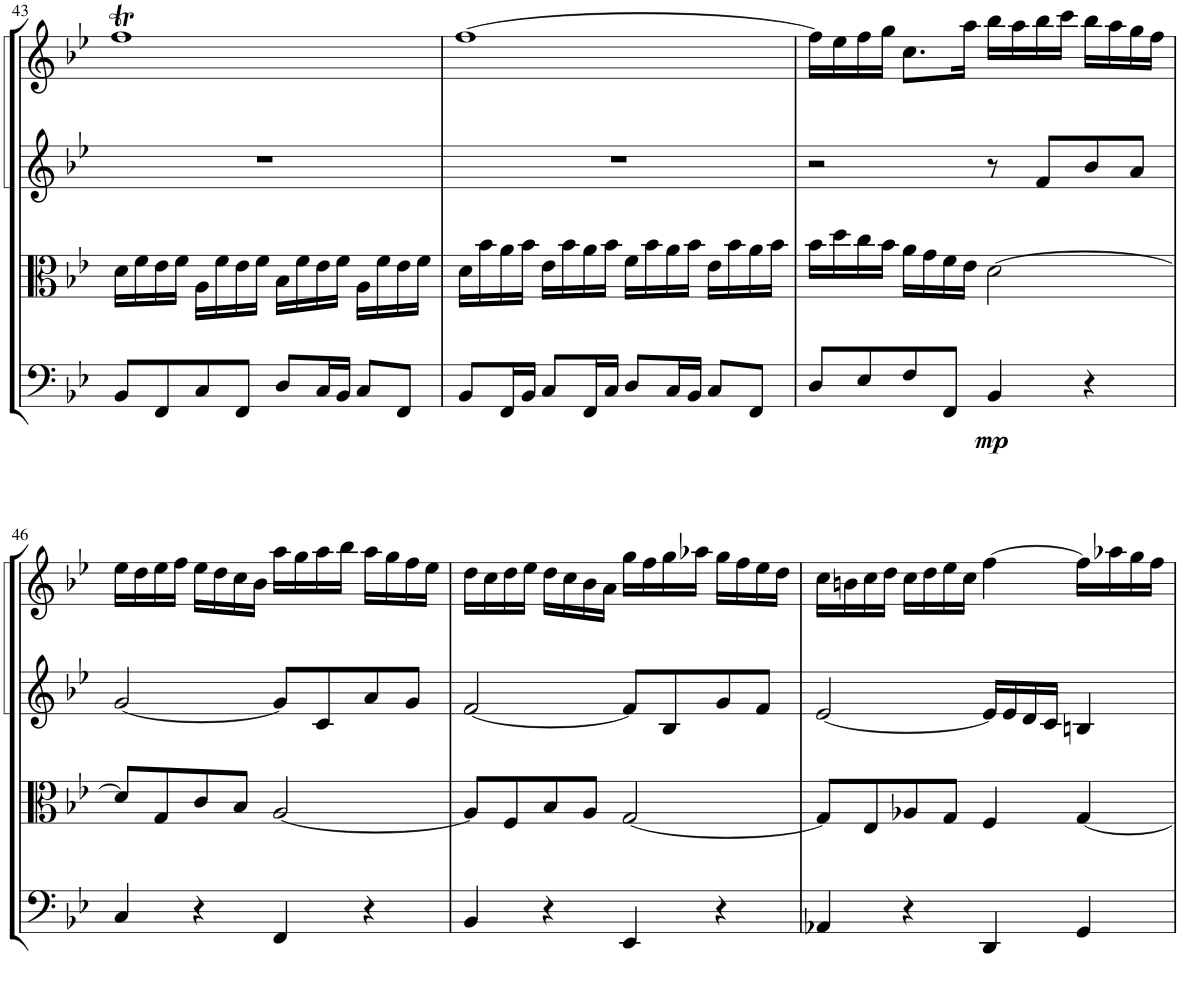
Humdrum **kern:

**kern	**dynam	**kern	**kern	**kern
*part4	*part4	*part3	*part2	*part1
*staff4	*staff4	*staff3	*staff2	*staff1
*I"Violoncello	*	*I"Viola	*I"Violin II	*I"Violin I
*I'Vc	*	*I'Vla	*I'Vln	*I'Vln
!!LO:PB:g=z
*clefF4	*	*clefC3	*clefG2	*clefG2
*k[b-e-]	*	*k[b-e-]	*k[b-e-]	*k[b-e-]
*M4/4	*	*M4/4	*M4/4	*M4/4
*met(c)	*	*met(c)	*met(c)	*met(c)
=43	=43	=43	=43	=43
8BB-/L	.	16d\LL	1r	1ffT
.	.	16f\	.	.
8FF/	.	16e-\	.	.
.	.	16f\JJ	.	.
8C/	.	16A\LL	.	.
.	.	16f\	.	.
8FF/J	.	16e-\	.	.
.	.	16f\JJ	.	.
8D/L	.	16B-\LL	.	.
.	.	16f\	.	.
16C/L	.	16e-\	.	.
16BB-/JJ	.	16f\JJ	.	.
8C/L	.	16A\LL	.	.
.	.	16f\	.	.
8FF/J	.	16e-\	.	.
.	.	16f\JJ	.	.
=44	=44	=44	=44	=44
8BB-/L	.	16d\LL	1r	[1ff
.	.	16b-\	.	.
16FF/L	.	16a\	.	.
16BB-/JJ	.	16b-\JJ	.	.
8C/L	.	16e-\LL	.	.
.	.	16b-\	.	.
16FF/L	.	16a\	.	.
16C/JJ	.	16b-\JJ	.	.
8D/L	.	16f\LL	.	.
.	.	16b-\	.	.
16C/L	.	16a\	.	.
16BB-/JJ	.	16b-\JJ	.	.
8C/L	.	16e-\LL	.	.
.	.	16b-\	.	.
8FF/J	.	16a\	.	.
.	.	16b-\JJ	.	.
=45	=45	=45	=45	=45
8D/L	.	16b-\LL	2r	16ff\LL]
.	.	16dd\	.	16ee-\
8E-/	.	16cc\	.	16ff\
.	.	16b-\JJ	.	16gg\JJ
8F/	.	16a\LL	.	8.cc\L
.	.	16g\	.	.
8FF/J	.	16f\	.	.
.	.	16e-\JJ	.	16aa\Jk
!	!LO:DY:b	!	!	!
4BB-/	mp	[2d\	8r	16bb-\LL
.	.	.	.	16aa\
.	.	.	8f/L	16bb-\
.	.	.	.	16ccc\JJ
4r	.	.	8b-/	16bb-\LL
.	.	.	.	16aa\
.	.	.	8a/J	16gg\
.	.	.	.	16ff\JJ
!!LO:LB:g=z
=46	=46	=46	=46	=46
4C/	.	8d/L]	[2g/	16ee-\LL
.	.	.	.	16dd\
.	.	8G/	.	16ee-\
.	.	.	.	16ff\JJ
4r	.	8c/	.	16ee-\LL
.	.	.	.	16dd\
.	.	8B-/J	.	16cc\
.	.	.	.	16b-\JJ
4FF/	.	[2A/	8g/L]	16aa\LL
.	.	.	.	16gg\
.	.	.	8c/	16aa\
.	.	.	.	16bb-\JJ
4r	.	.	8a/	16aa\LL
.	.	.	.	16gg\
.	.	.	8g/J	16ff\
.	.	.	.	16ee-\JJ
=47	=47	=47	=47	=47
4BB-/	.	8A/L]	[2f/	16dd\LL
.	.	.	.	16cc\
.	.	8F/	.	16dd\
.	.	.	.	16ee-\JJ
4r	.	8B-/	.	16dd\LL
.	.	.	.	16cc\
.	.	8A/J	.	16b-\
.	.	.	.	16a\JJ
4EE-/	.	[2G/	8f/L]	16gg\LL
.	.	.	.	16ff\
.	.	.	8B-/	16gg\
.	.	.	.	16aa-X\JJ
4r	.	.	8g/	16gg\LL
.	.	.	.	16ff\
.	.	.	8f/J	16ee-\
.	.	.	.	16dd\JJ
=48	=48	=48	=48	=48
4AA-X/	.	8G/L]	[2e-/	16cc\LL
.	.	.	.	16bn\
.	.	8E-/	.	16cc\
.	.	.	.	16dd\JJ
4r	.	8A-X/	.	16cc\LL
.	.	.	.	16dd\
.	.	8G/J	.	16ee-\
.	.	.	.	16cc\JJ
4DD/	.	4F/	16e-/LL]	[4ff\
.	.	.	16e-/	.
.	.	.	16d/	.
.	.	.	16c/JJ	.
4GG/	.	[4G/	4Bn/	16ff\LL]
.	.	.	.	16aa-X\
.	.	.	.	16gg\
.	.	.	.	16ff\JJ
=	=	=	=	=
*-	*-	*-	*-	*-
